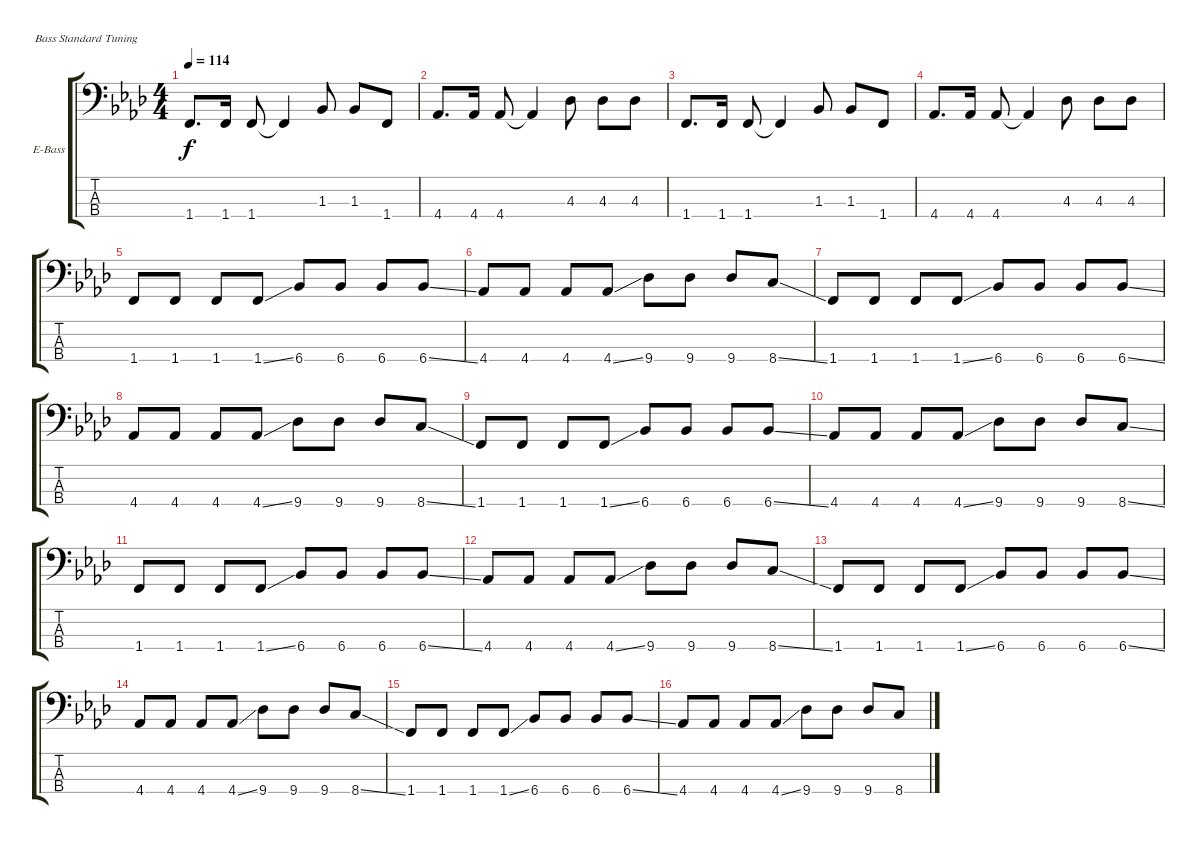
\defaultSystemsLayout 4
\bracketExtendMode groupsimilarinstruments
\firstSystemTrackNameOrientation horizontal
\otherSystemsTrackNameOrientation horizontal
\track ("Electric Bass" "E-Bass") {instrument electricbassfinger}
\staff {score tabs}
\tuning (G2 D2 A1 E1)
\ts (4 4)
\tempo 114
\clef f4
\scale
1.07692
\ks ab
1.4.8{d dy f} 1.4.16 1.4.8 1.4{t}.4 1.3.8 1.3.8 1.4.8 |
\scale
0.923077 4.4.8{d} 4.4.16 4.4.8 4.4{t}.4 4.3.8 4.3.8 4.3.8 |
\scale
1.07692 1.4.8{d} 1.4.16 1.4.8 1.4{t}.4 1.3.8 1.3.8 1.4.8 |
\scale
0.923077 4.4.8{d} 4.4.16 4.4.8 4.4{t}.4 4.3.8 4.3.8 4.3.8 |
\scale
1.07692 1.4.8 1.4.8 1.4.8 1.4{ss}.8 6.4.8 6.4.8 6.4.8 6.4{ss}.8 |
\scale
0.923077 4.4.8 4.4.8 4.4.8 4.4{ss}.8 9.4.8 9.4.8 9.4.8 8.4{ss}.8 |
\scale
1.07692 1.4.8 1.4.8 1.4.8 1.4{ss}.8 6.4.8 6.4.8 6.4.8 6.4{ss}.8 |
\scale
0.923077 4.4.8 4.4.8 4.4.8 4.4{ss}.8 9.4.8 9.4.8 9.4.8 8.4{ss}.8 |
\scale
1.07692 1.4.8 1.4.8 1.4.8 1.4{ss}.8 6.4.8 6.4.8 6.4.8 6.4{ss}.8 |
\scale
0.923077 4.4.8 4.4.8 4.4.8 4.4{ss}.8 9.4.8 9.4.8 9.4.8 8.4{ss}.8 |
\scale
1.07692 1.4.8 1.4.8 1.4.8 1.4{ss}.8 6.4.8 6.4.8 6.4.8 6.4{ss}.8 |
\scale
0.923077 4.4.8 4.4.8 4.4.8 4.4{ss}.8 9.4.8 9.4.8 9.4.8 8.4{ss}.8 |
\scale
1.07692 1.4.8 1.4.8 1.4.8 1.4{ss}.8 6.4.8 6.4.8 6.4.8 6.4{ss}.8 |
\scale
0.923077 4.4.8 4.4.8 4.4.8 4.4{ss}.8 9.4.8 9.4.8 9.4.8 8.4{ss}.8 |
\scale
1.07692 1.4.8 1.4.8 1.4.8 1.4{ss}.8 6.4.8 6.4.8 6.4.8 6.4{ss}.8 |
\scale
0.923077 4.4.8 4.4.8 4.4.8 4.4{ss}.8 9.4.8 9.4.8 9.4.8 8.4{ss}.8
